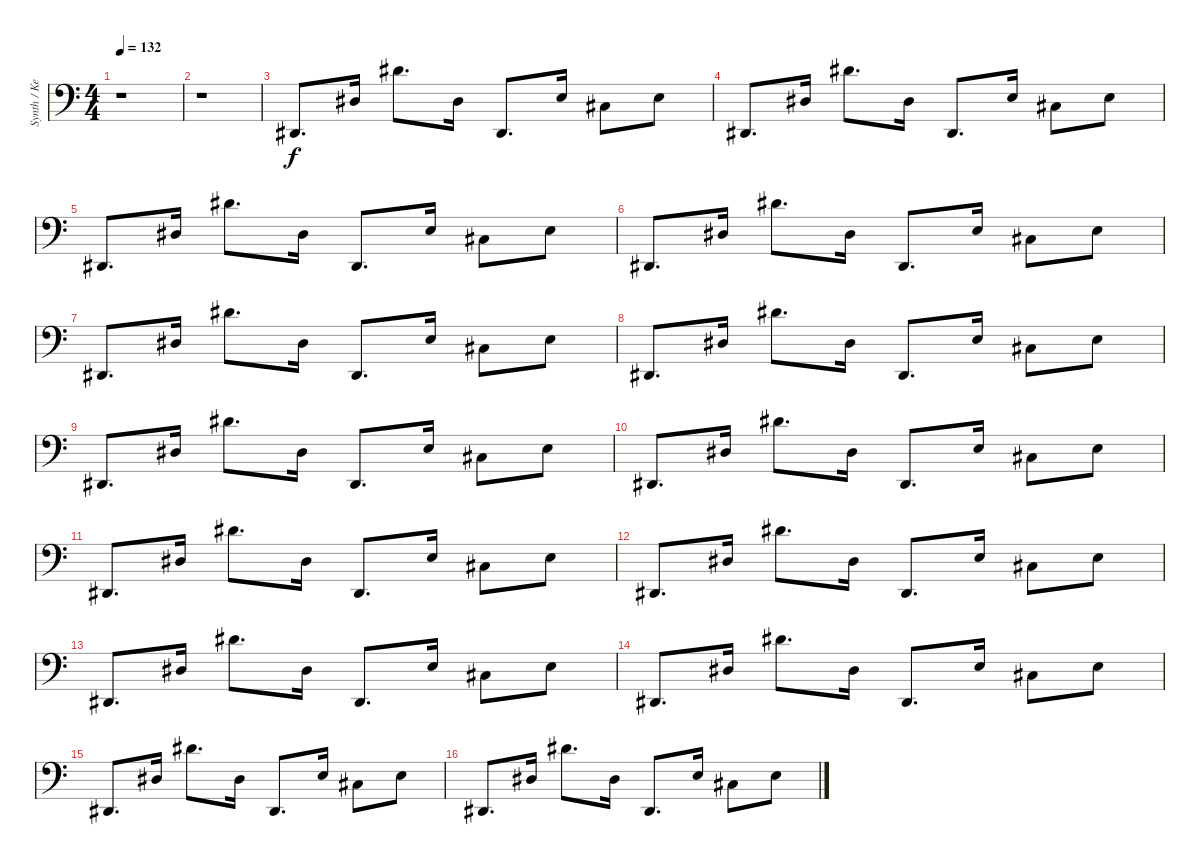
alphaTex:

\track ("Synth / Keyboard I" "Synth / Ke") {instrument synthbass1}
\staff {score}
\tuning (Eb3 Bb2 Gb2 Db2 Ab1 Eb1) {hide}
\ts (4 4)
\tempo 132
\clef f4
\ks c
r.1{dy f} |
r.1 |
0.6.8{d} 2.4.16 5.2.8{d} 2.4.16 0.6.8{d} 3.4.16 0.4.8 3.4.8 |
0.6.8{d} 2.4.16 5.2.8{d} 2.4.16 0.6.8{d} 3.4.16 0.4.8 3.4.8 |
0.6.8{d} 2.4.16 5.2.8{d} 2.4.16 0.6.8{d} 3.4.16 0.4.8 3.4.8 |
0.6.8{d} 2.4.16 5.2.8{d} 2.4.16 0.6.8{d} 3.4.16 0.4.8 3.4.8 |
0.6.8{d} 2.4.16 5.2.8{d} 2.4.16 0.6.8{d} 3.4.16 0.4.8 3.4.8 |
0.6.8{d} 2.4.16 5.2.8{d} 2.4.16 0.6.8{d} 3.4.16 0.4.8 3.4.8 |
0.6.8{d} 2.4.16 5.2.8{d} 2.4.16 0.6.8{d} 3.4.16 0.4.8 3.4.8 |
0.6.8{d} 2.4.16 5.2.8{d} 2.4.16 0.6.8{d} 3.4.16 0.4.8 3.4.8 |
0.6.8{d} 2.4.16 5.2.8{d} 2.4.16 0.6.8{d} 3.4.16 0.4.8 3.4.8 |
0.6.8{d} 2.4.16 5.2.8{d} 2.4.16 0.6.8{d} 3.4.16 0.4.8 3.4.8 |
0.6.8{d} 2.4.16 5.2.8{d} 2.4.16 0.6.8{d} 3.4.16 0.4.8 3.4.8 |
0.6.8{d} 2.4.16 5.2.8{d} 2.4.16 0.6.8{d} 3.4.16 0.4.8 3.4.8 |
0.6.8{d} 2.4.16 5.2.8{d} 2.4.16 0.6.8{d} 3.4.16 0.4.8 3.4.8 |
0.6.8{d} 2.4.16 5.2.8{d} 2.4.16 0.6.8{d} 3.4.16 0.4.8 3.4.8
